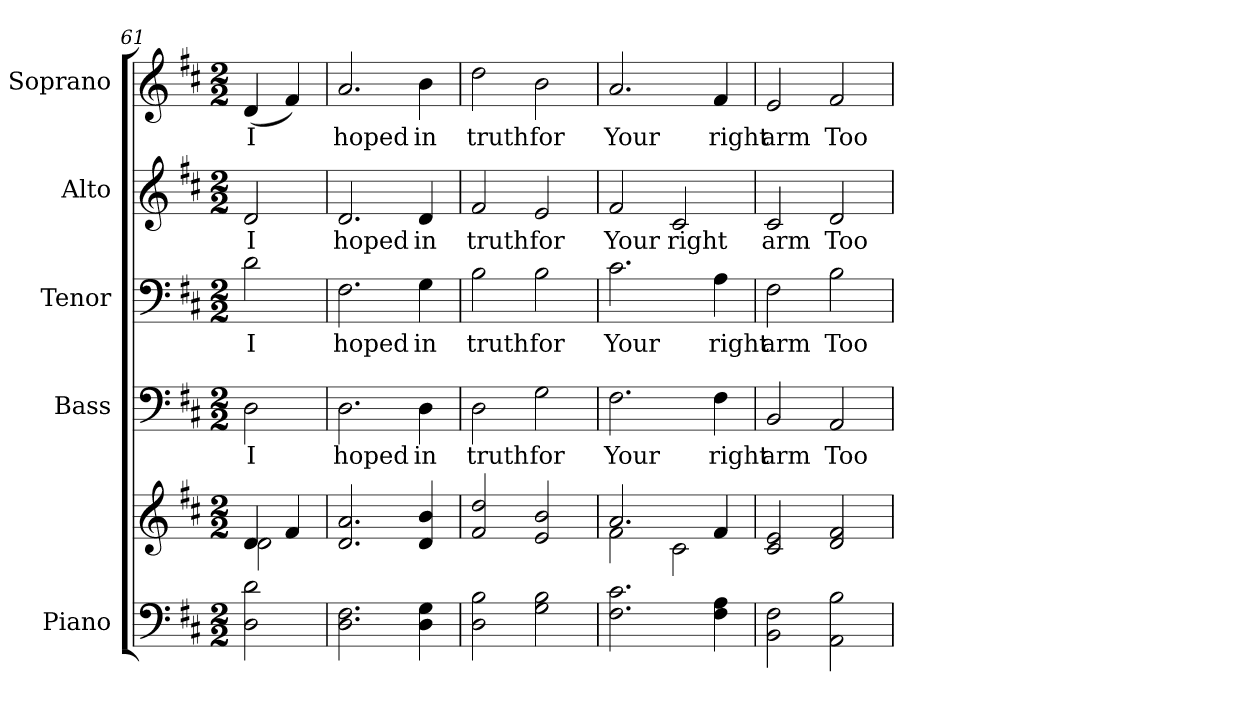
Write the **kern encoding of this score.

**kern	**kern	**kern	**text	**kern	**text	**kern	**text	**kern	**text
*part5	*part5	*part4	*part4	*part3	*part3	*part2	*part2	*part1	*part1
*staff6	*staff5	*staff4	*staff4	*staff3	*staff3	*staff2	*staff2	*staff1	*staff1
*I"Piano	*	*I"Bass	*	*I"Tenor	*	*I"Alto	*	*I"Soprano	*
*I'Pno.	*	*I'B.	*	*I'T.	*	*I'A.	*	*I'S.	*
*clefF4	*clefG2	*clefF4	*	*clefF4	*	*clefG2	*	*clefG2	*
*k[f#c#]	*k[f#c#]	*k[f#c#]	*	*k[f#c#]	*	*k[f#c#]	*	*k[f#c#]	*
*D:	*D:	*D:	*	*D:	*	*D:	*	*D:	*
*M2/2	*M2/2	*M2/2	*	*M2/2	*	*M2/2	*	*M2/2	*
=61	=61	=61	=61	=61	=61	=61	=61	=61	=61
*	*^	*	*	*	*	*	*	*	*
!	!	!	!	!LO:LY:b:color=#000000	!	!	!	!	!	!
!	!	!	!	!	!	!LO:LY:b:color=#000000	!	!	!	!
!	!	!	!	!	!	!	!	!LO:LY:b:color=#000000	!	!
!	!	!	!	!	!	!	!	!	!	!LO:LY:b:color=#000000
2Di\ 2di	4di/	2di\	2Di\	I	2di\	I	2di/	I	(4di/	I
.	4f#i/	.	.	.	.	.	.	.	4f#i/)	.
*	*v	*v	*	*	*	*	*	*	*	*
=62	=62	=62	=62	=62	=62	=62	=62	=62	=62
!	!	!	!LO:LY:b:color=#000000	!	!	!	!	!	!
!	!	!	!	!	!LO:LY:b:color=#000000	!	!	!	!
!	!	!	!	!	!	!	!LO:LY:b:color=#000000	!	!
!	!	!	!	!	!	!	!	!	!LO:LY:b:color=#000000
2.Di\ 2.F#i	2.di/ 2.ai	2.Di\	hoped	2.F#i\	hoped	2.di/	hoped	2.ai/	hoped
!	!	!	!LO:LY:b:color=#000000	!	!	!	!	!	!
!	!	!	!	!	!LO:LY:b:color=#000000	!	!	!	!
!	!	!	!	!	!	!	!LO:LY:b:color=#000000	!	!
!	!	!	!	!	!	!	!	!	!LO:LY:b:color=#000000
4Di\ 4Gi	4di/ 4bi	4Di\	in	4Gi\	in	4di/	in	4bi\	in
=63	=63	=63	=63	=63	=63	=63	=63	=63	=63
!	!	!	!LO:LY:b:color=#000000	!	!	!	!	!	!
!	!	!	!	!	!LO:LY:b:color=#000000	!	!	!	!
!	!	!	!	!	!	!	!LO:LY:b:color=#000000	!	!
!	!	!	!	!	!	!	!	!	!LO:LY:b:color=#000000
2Di\ 2Bi	2f#i/ 2ddi	2Di\	truth	2Bi\	truth	2f#i/	truth	2ddi\	truth
!	!	!	!LO:LY:b:color=#000000	!	!	!	!	!	!
!	!	!	!	!	!LO:LY:b:color=#000000	!	!	!	!
!	!	!	!	!	!	!	!LO:LY:b:color=#000000	!	!
!	!	!	!	!	!	!	!	!	!LO:LY:b:color=#000000
2Gi\ 2Bi	2ei/ 2bi	2Gi\	for	2Bi\	for	2ei/	for	2bi\	for
=64	=64	=64	=64	=64	=64	=64	=64	=64	=64
*	*^	*	*	*	*	*	*	*	*
!	!	!	!	!LO:LY:b:color=#000000	!	!	!	!	!	!
!	!	!	!	!	!	!LO:LY:b:color=#000000	!	!	!	!
!	!	!	!	!	!	!	!	!LO:LY:b:color=#000000	!	!
!	!	!	!	!	!	!	!	!	!	!LO:LY:b:color=#000000
2.F#i\ 2.c#i	2.ai/	2f#i\	2.F#i\	Your	2.c#i\	Your	2f#i/	Your	2.ai/	Your
!	!	!	!	!	!	!	!	!LO:LY:b:color=#000000	!	!
.	.	2c#i\	.	.	.	.	2c#i/	right	.	.
!	!	!	!	!LO:LY:b:color=#000000	!	!	!	!	!	!
!	!	!	!	!	!	!LO:LY:b:color=#000000	!	!	!	!
!	!	!	!	!	!	!	!	!	!	!LO:LY:b:color=#000000
4F#i\ 4Ai	4f#i/	.	4F#i\	right	4Ai\	right	.	.	4f#i/	right
*	*v	*v	*	*	*	*	*	*	*	*
!!LO:PB:g=z
=65	=65	=65	=65	=65	=65	=65	=65	=65	=65
!	!	!	!LO:LY:b:color=#000000	!	!	!	!	!	!
!	!	!	!	!	!LO:LY:b:color=#000000	!	!	!	!
!	!	!	!	!	!	!	!LO:LY:b:color=#000000	!	!
!	!	!	!	!	!	!	!	!	!LO:LY:b:color=#000000
2BBi\ 2F#i	2c#i/ 2ei	2BBi/	arm	2F#i\	arm	2c#i/	arm	2ei/	arm
!	!	!	!LO:LY:b:color=#000000	!	!	!	!	!	!
!	!	!	!	!	!LO:LY:b:color=#000000	!	!	!	!
!	!	!	!	!	!	!	!LO:LY:b:color=#000000	!	!
!	!	!	!	!	!	!	!	!	!LO:LY:b:color=#000000
2AAi\ 2Bi	2di/ 2f#i	2AAi/	Too	2Bi\	Too	2di/	Too	2f#i/	Too
=	=	=	=	=	=	=	=	=	=
*-	*-	*-	*-	*-	*-	*-	*-	*-	*-
